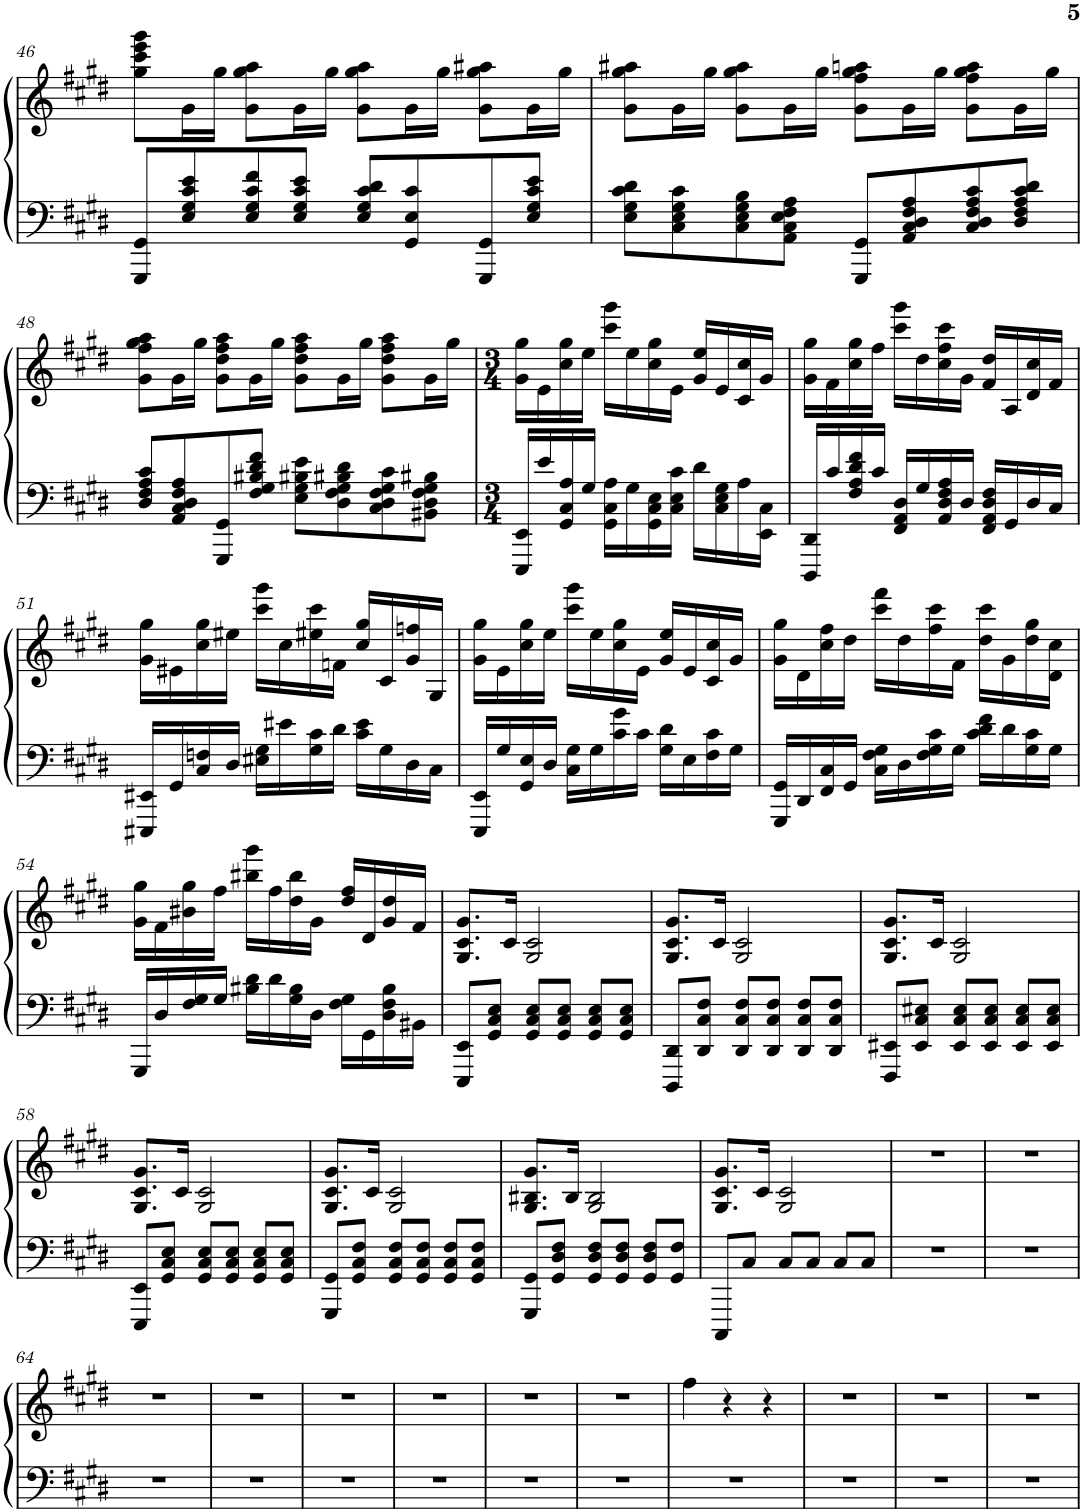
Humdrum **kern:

**kern	**kern
*part1	*part1
*staff2	*staff1
*I"Pianoforte a coda	*
*I'Pf.	*
!!LO:PB:g=z
*clefF4	*clefG2
*k[f#c#g#d#]	*k[f#c#g#d#]
*M4/4	*M4/4
=46	=46
8GGG#/ 8GG#/L	8gg#\ 8ccc#\ 8eee\ 8ggg#\L
8E/ 8G#/ 8c#/ 8e/	16g#\L
.	16gg#\JJ
8E/ 8G#/ 8c#/ 8f#/	8g#\ 8gg#\ 8aa\L
8E/ 8G#/ 8c#/ 8e/J	16g#\L
.	16gg#\JJ
8E/ 8G#/ 8c#/ 8d#/L	8g#\ 8gg#\ 8aa\L
8GG#/ 8E/ 8c#/	16g#\L
.	16gg#\JJ
8GGG#/ 8GG#/	8g#\ 8gg#\ 8aa#X\L
8E/ 8G#/ 8c#/ 8e/J	16g#\L
.	16gg#\JJ
=47	=47
8E\ 8G#\ 8c#\ 8d#\L	8g#\ 8gg#\ 8aa#X\L
8C#\ 8E\ 8G#\ 8c#\	16g#\L
.	16gg#\JJ
8C#\ 8E\ 8G#\ 8B\	8g#\ 8gg#\ 8aa#\L
8AA\ 8C#\ 8E\ 8F#\ 8A\J	16g#\L
.	16gg#\JJ
8GGG#/ 8GG#/L	8g#\ 8ff#\ 8gg#\ 8aan\L
8AA/ 8C#/ 8D#/ 8F#/ 8A/	16g#\L
.	16gg#\JJ
8C#/ 8D#/ 8F#/ 8A/ 8c#/	8g#\ 8ff#\ 8gg#\ 8aa\L
8D#/ 8F#/ 8A/ 8c#/ 8d#/J	16g#\L
.	16gg#\JJ
!!LO:LB:g=z
=48	=48
8D#/ 8F#/ 8A/ 8c#/L	8g#\ 8ff#\ 8gg#\ 8aa\L
8AA/ 8C#/ 8D#/ 8F#/ 8A/	16g#\L
.	16gg#\JJ
8GGG#/ 8GG#/	8g#\ 8dd#\ 8ff#\ 8aa\L
8F#/ 8G#/ 8B#X/ 8d#/ 8f#/J	16g#\L
.	16gg#\JJ
8E\ 8G#\ 8B#X\ 8e\L	8g#\ 8dd#\ 8ff#\ 8aa\L
8D#\ 8F#\ 8G#\ 8B#X\ 8d#\	16g#\L
.	16gg#\JJ
8C#\ 8D#\ 8F#\ 8G#\ 8c#\	8g#\ 8dd#\ 8ff#\ 8aa\L
8BB#X\ 8D#\ 8F#\ 8G#\ 8B#X\J	16g#\L
.	16gg#\JJ
=49	=49
*M3/4	*M3/4
16EEE/ 16EE/LL	16g#\ 16gg#\LL
16e/	16e\
16GG#/ 16C#/ 16A/	16cc#\ 16gg#\
16G#/JJ	16ee\JJ
16GG#\ 16C#\ 16A\LL	16ccc#\ 16ggg#\LL
16G#\	16ee\
16GG#\ 16C#\ 16E\	16cc#\ 16gg#\
16C#\ 16E\ 16c#\JJ	16e\JJ
16d#\LL	16g#/ 16ee/LL
16C#\ 16E\ 16G#\	16e/
16A\	16c#/ 16cc#/
16EE\ 16C#\JJ	16g#/JJ
=50	=50
16DDD#/ 16DD#/LL	16g#\ 16gg#\LL
16c#/	16f#\
16F#/ 16A/ 16d#/ 16f#/	16cc#\ 16gg#\
16c#/JJ	16ff#\JJ
16FF#/ 16AA/ 16D#/LL	16ccc#\ 16ggg#\LL
16G#/	16dd#\
16AA/ 16D#/ 16F#/ 16A/	16cc#\ 16ff#\ 16ccc#\
16D#/JJ	16g#\JJ
16FF#/ 16AA/ 16D#/ 16F#/LL	16f#/ 16dd#/LL
16GG#/	16A/
16D#/	16d#/ 16cc#/
16C#/JJ	16f#/JJ
!!LO:LB:g=z
=51	=51
16EEE#X/ 16EE#X/LL	16g#\ 16gg#\LL
16GG#/	16e#X\
16C#/ 16Fn/	16cc#\ 16gg#\
16D#/JJ	16ee#X\JJ
16E#X\ 16G#\LL	16ccc#\ 16ggg#\LL
16e#X\	16cc#\
16G#\ 16c#\	16ee#X\ 16ccc#\
16d#\JJ	16fn\JJ
16c#\ 16e#\LL	16cc#/ 16gg#/LL
16G#\	16c#/
16D#\	16g#/ 16ffn/
16C#\JJ	16G#/JJ
=52	=52
16EEE/ 16EE/LL	16g#\ 16gg#\LL
16G#/	16e\
16GG#/ 16E/	16cc#\ 16gg#\
16D#/JJ	16ee\JJ
16C#\ 16G#\LL	16ccc#\ 16ggg#\LL
16G#\	16ee\
16c#\ 16g#\	16cc#\ 16gg#\
16c#\JJ	16e\JJ
16G#\ 16d#\LL	16g#/ 16ee/LL
16E\	16e/
16F#\ 16c#\	16c#/ 16cc#/
16G#\JJ	16g#/JJ
=53	=53
16GGG#/ 16GG#/LL	16g#\ 16gg#\LL
16DD#/	16d#\
16FF#/ 16C#/	16cc#\ 16ff#\
16GG#/JJ	16dd#\JJ
16C#\ 16F#\ 16G#\LL	16ccc#\ 16fff#\LL
16D#\	16dd#\
16F#\ 16G#\ 16c#\	16ff#\ 16ccc#\
16G#\JJ	16f#\JJ
16c#\ 16d#\ 16f#\LL	16dd#\ 16ccc#\LL
16d#\	16g#\
16G#\ 16c#\	16dd#\ 16gg#\
16G#\JJ	16d#\ 16cc#\JJ
!!LO:LB:g=z
=54	=54
16GGG#/LL	16g#\ 16gg#\LL
16D#/	16f#\
16F#/ 16G#/	16b#X\ 16gg#\
16G#/JJ	16ff#\JJ
16B#X\ 16d#\LL	16bb#X\ 16ggg#\LL
16d#\	16ff#\
16G#\ 16B#\	16dd#\ 16bb#\
16D#\JJ	16g#\JJ
16F#\ 16G#\LL	16dd#/ 16ff#/LL
16GG#\	16d#/
16D#\ 16F#\ 16B#\	16g#/ 16dd#/
16BB#X\JJ	16f#/JJ
=55	=55
8EEE/ 8EE/L	8.G#/ 8.c#/ 8.g#/L
8GG#/ 8C#/ 8E/J	.
.	16c#/Jk
8GG#/ 8C#/ 8E/L	2G#/ 2c#/
8GG#/ 8C#/ 8E/J	.
8GG#/ 8C#/ 8E/L	.
8GG#/ 8C#/ 8E/J	.
=56	=56
8DDD#/ 8DD#/L	8.G#/ 8.c#/ 8.g#/L
8DD#/ 8C#/ 8F#/J	.
.	16c#/Jk
8DD#/ 8C#/ 8F#/L	2G#/ 2c#/
8DD#/ 8C#/ 8F#/J	.
8DD#/ 8C#/ 8F#/L	.
8DD#/ 8C#/ 8F#/J	.
=57	=57
8FFF#/ 8EE#X/L	8.G#/ 8.c#/ 8.g#/L
8EE#/ 8C#/ 8E#X/J	.
.	16c#/Jk
8EE#/ 8C#/ 8E#/L	2G#/ 2c#/
8EE#/ 8C#/ 8E#/J	.
8EE#/ 8C#/ 8E#/L	.
8EE#/ 8C#/ 8E#/J	.
!!LO:LB:g=z
=58	=58
8EEE/ 8EE/L	8.G#/ 8.c#/ 8.g#/L
8GG#/ 8C#/ 8E/J	.
.	16c#/Jk
8GG#/ 8C#/ 8E/L	2G#/ 2c#/
8GG#/ 8C#/ 8E/J	.
8GG#/ 8C#/ 8E/L	.
8GG#/ 8C#/ 8E/J	.
=59	=59
8GGG#/ 8GG#/L	8.G#/ 8.c#/ 8.g#/L
8GG#/ 8C#/ 8F#/J	.
.	16c#/Jk
8GG#/ 8C#/ 8F#/L	2G#/ 2c#/
8GG#/ 8C#/ 8F#/J	.
8GG#/ 8C#/ 8F#/L	.
8GG#/ 8C#/ 8F#/J	.
=60	=60
8GGG#/ 8GG#/L	8.G#/ 8.B#X/ 8.g#/L
8GG#/ 8D#/ 8F#/J	.
.	16B#/Jk
8GG#/ 8D#/ 8F#/L	2G#/ 2B#/
8GG#/ 8D#/ 8F#/J	.
8GG#/ 8D#/ 8F#/L	.
8GG#/ 8F#/J	.
=61	=61
8CCC#/L	8.G#/ 8.c#/ 8.g#/L
8C#/J	.
.	16c#/Jk
8C#/L	2G#/ 2c#/
8C#/J	.
8C#/L	.
8C#/J	.
=62	=62
2.r	2.r
=63	=63
2.r	2.r
!!LO:LB:g=z
=64	=64
2.r	2.r
=65	=65
2.r	2.r
=66	=66
2.r	2.r
=67	=67
2.r	2.r
=68	=68
2.r	2.r
=69	=69
2.r	2.r
=70	=70
2.r	4ff#\
.	4r
.	4r
=71	=71
2.r	2.r
=72	=72
2.r	2.r
=73	=73
2.r	2.r
=	=
*-	*-
